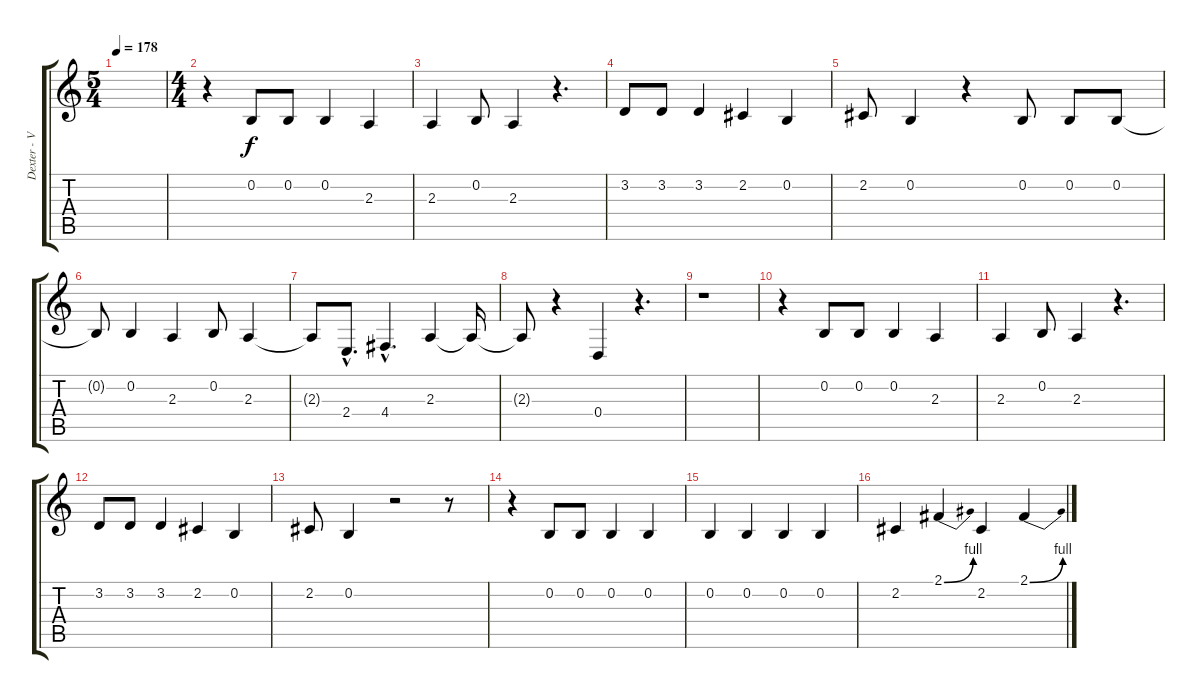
\track ("Dexter - Vocals" "Dexter - V") {instrument cello}
\staff {score tabs}
\tuning (E4 B3 G3 D3 A2 E2) {hide}
\ts (5 4)
\tempo 178
\clef g2
\ks c
|
\ts (4 4)
r.4 0.2.8 0.2.8 0.2.4 2.3.4 |
2.3.4 0.2.8 2.3.4 r.4{d} |
3.2.8 3.2.8 3.2.4 2.2.4 0.2.4 |
2.2.8 0.2.4 r.4 0.2.8 0.2.8 0.2.8 |
0.2{t}.8 0.2.4 2.3.4 0.2.8 2.3.4 |
2.3{t}.8 2.4{hac}.8{d} 4.4{hac}.4{d} 2.3.4 2.3{t}.16 |
2.3{t}.8 r.4 0.4.4 r.4{d} |
r.1 |
r.4 0.2.8 0.2.8 0.2.4 2.3.4 |
2.3.4 0.2.8 2.3.4 r.4{d} |
3.2.8 3.2.8 3.2.4 2.2.4 0.2.4 |
2.2.8 0.2.4 r.2 r.8 |
r.4 0.2.8 0.2.8 0.2.4 0.2.4 |
0.2.4 0.2.4 0.2.4 0.2.4 |
2.2.4 2.1{be (bend 0 0 60 4)}.4 2.2.4 2.1{be (bend 0 0 60 4)}.4
